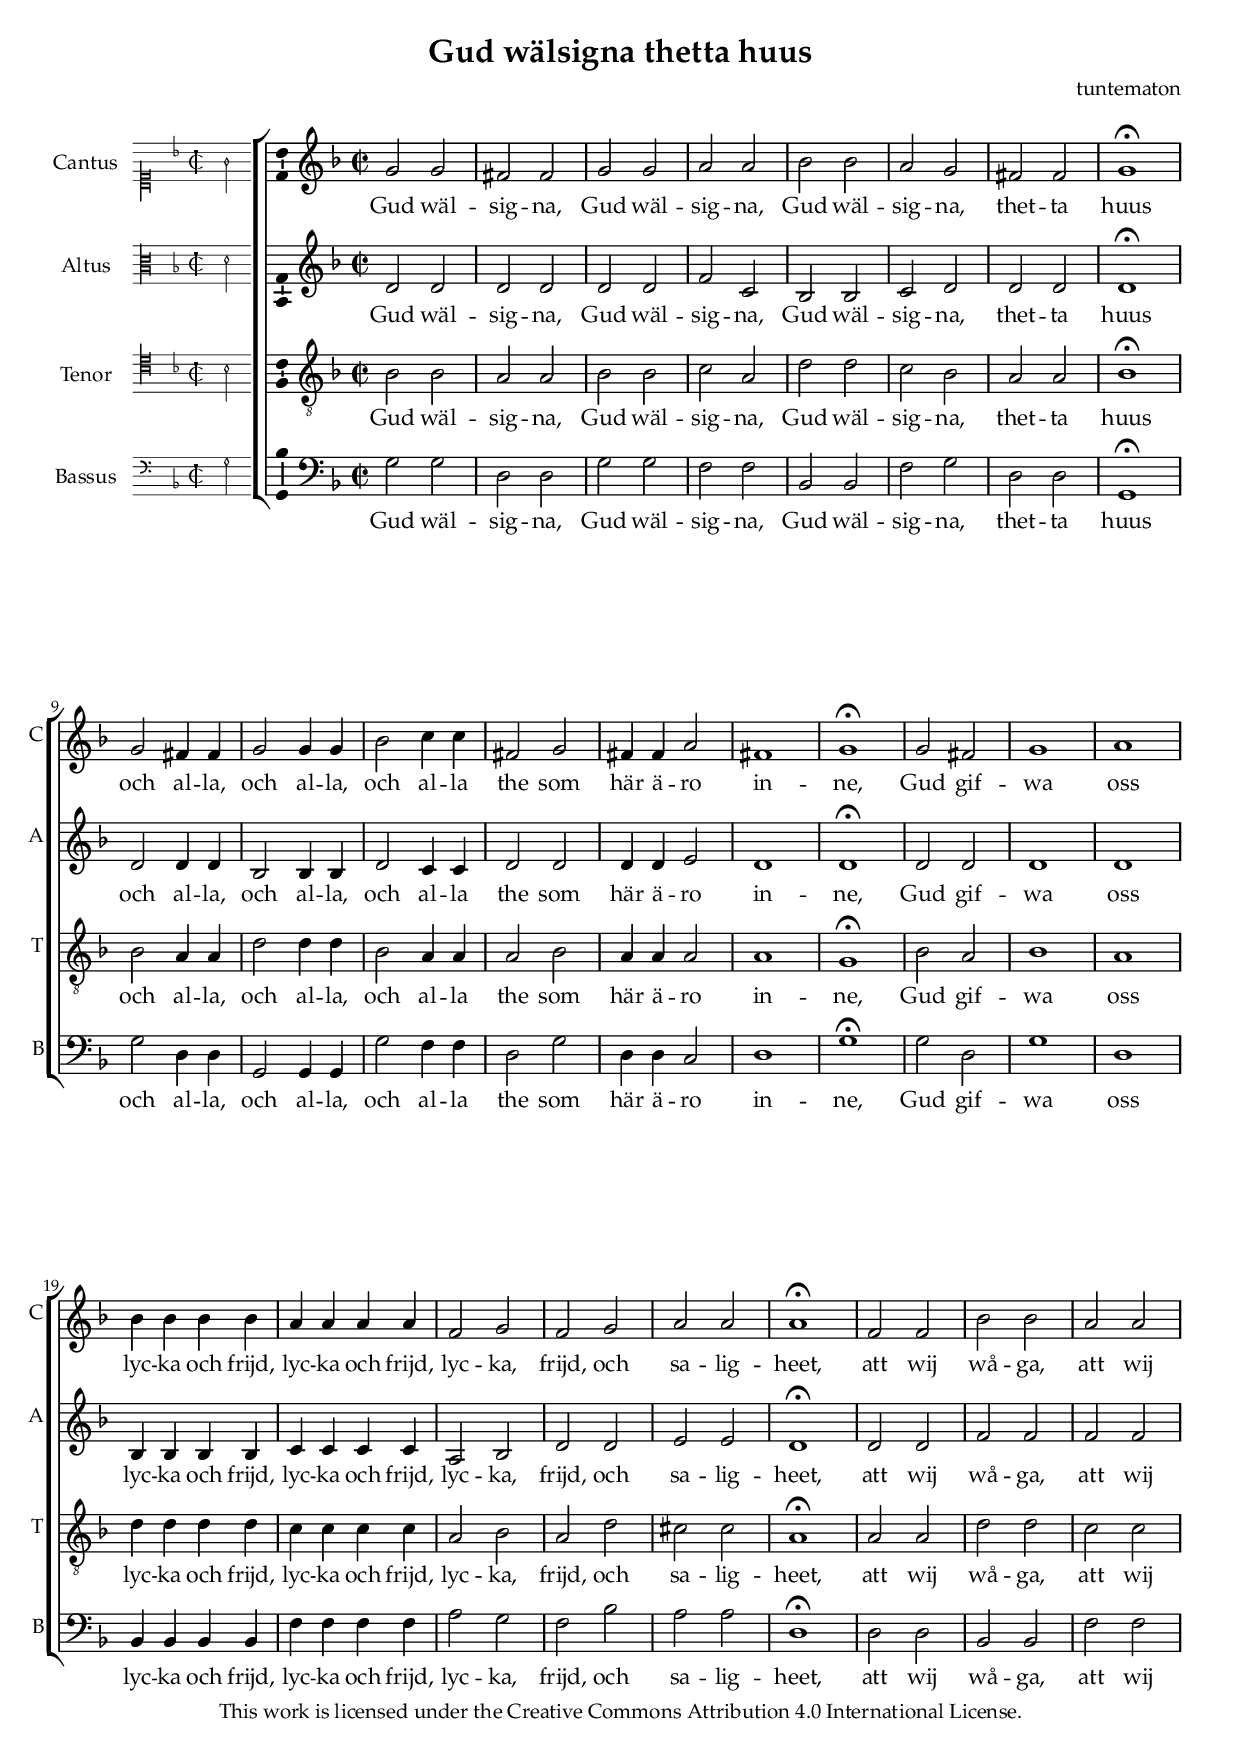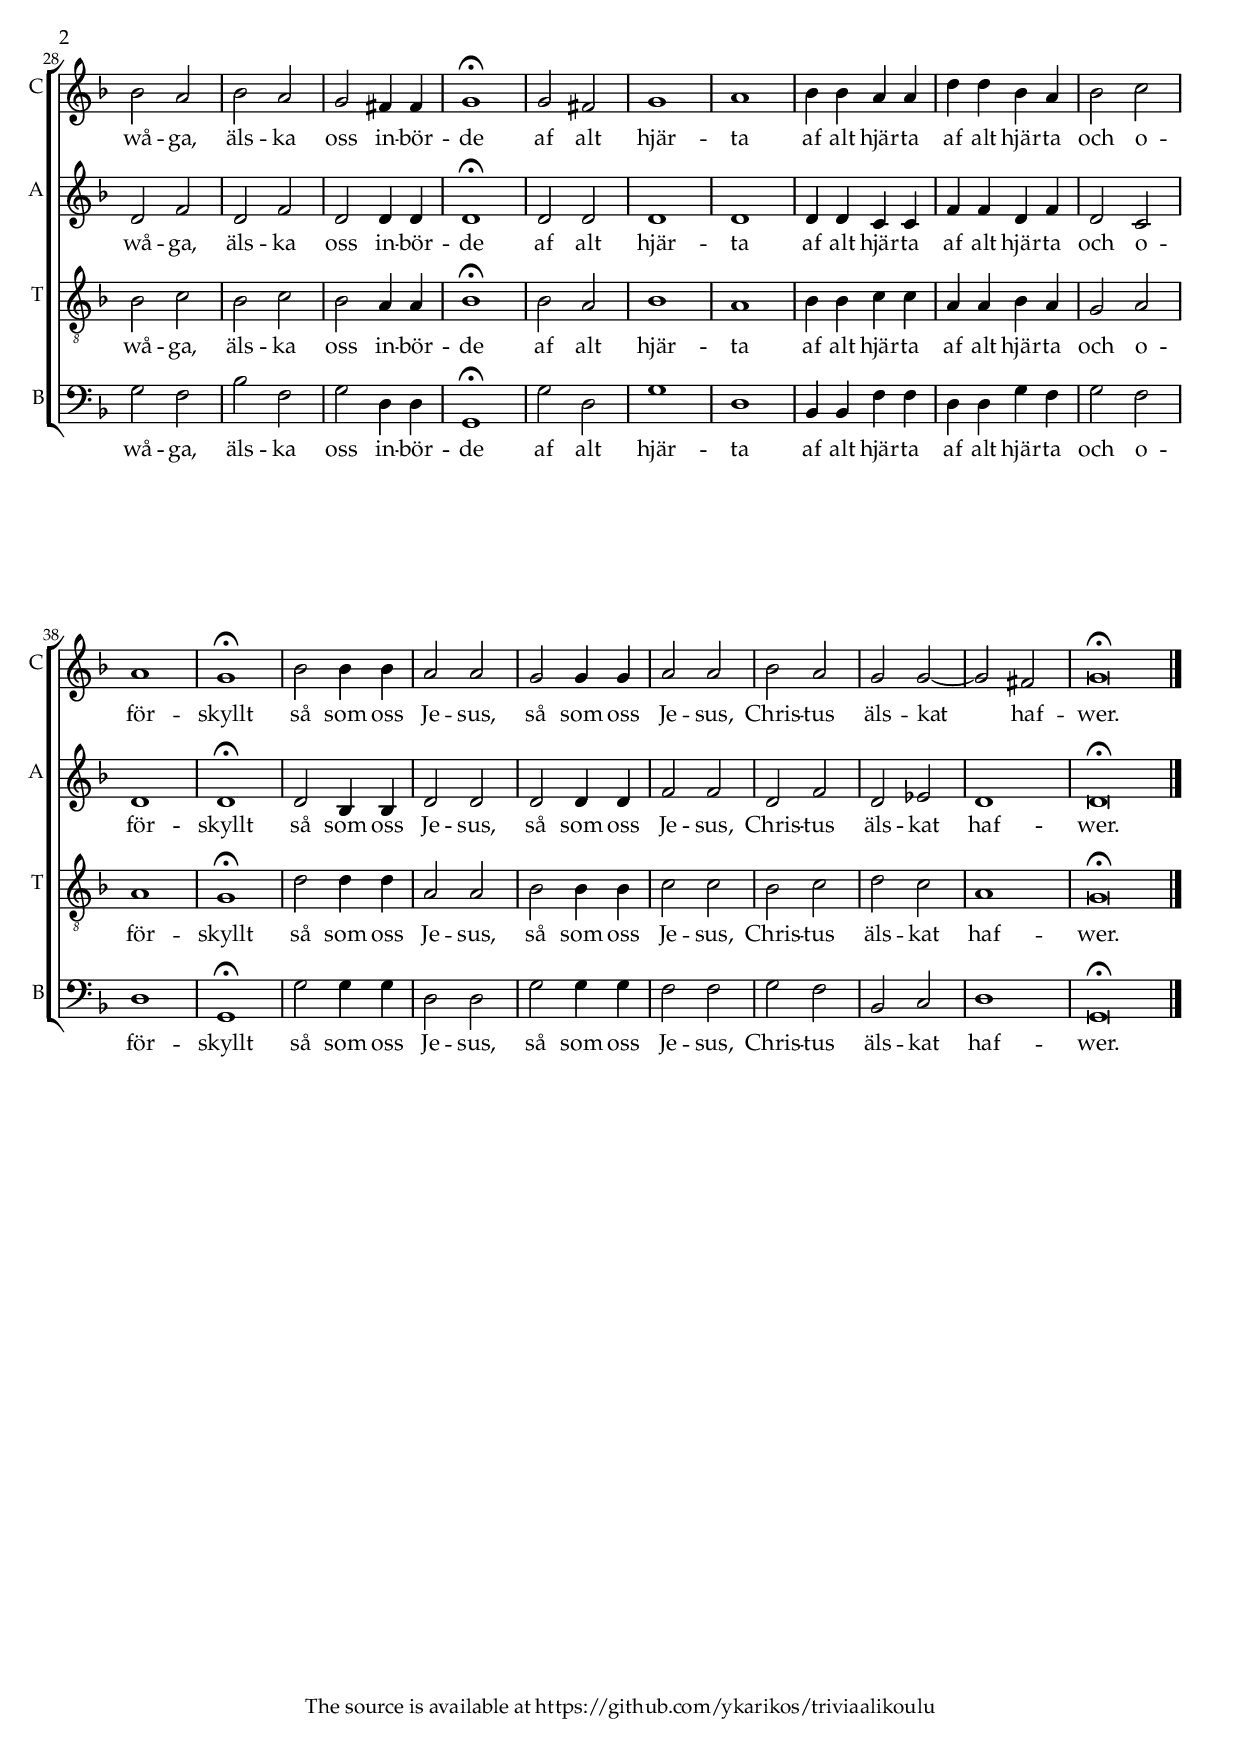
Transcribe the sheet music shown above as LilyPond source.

\version "2.19.49"
\include "suomi.ly"

#(set-global-staff-size 18)

global = {
%  \numericTimeSignature
  \time 2/2
%  \autoBeamOff
  \key d \minor
  \set Staff.midiInstrument = #"voice oohs"
}

\header {
  title = "Gud wälsigna thetta huus"
%  subtitle = ""
  composer = "tuntematon"
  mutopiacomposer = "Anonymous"
%  instrument = "Voice (SATB)"
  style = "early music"
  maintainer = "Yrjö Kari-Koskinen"
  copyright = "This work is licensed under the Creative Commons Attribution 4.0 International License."
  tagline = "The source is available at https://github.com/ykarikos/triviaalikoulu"
}

\paper {
    #(define fonts
        (make-pango-font-tree "Palatino"
                              "Nimbus Sans"
                              "Luxi Mono"
                              (/ staff-height pt 20)))
}


SopranoMusic = \relative c'' {
  \set Staff.instrumentName = #"Cantus"
  \set Staff.shortInstrumentName = "C"

  \incipit { \clef "mensural-c1" \key d \minor \time 2/2 g'2 }

  g2 g | fis fis | g g | a a | b b | a g | fis fis |
  g1\fermata | g2 fis4 fis | g2 g4 g | b2 c4 c | fis,2 g | fis4 fis a2 | fis1 |
  g\fermata | g2 fis | g1 | a | b4 b b b | a a a a | f2 g |
% 2
  f g | a a | a1\fermata |
  f2 f | b b | a a | b a |
  b a | g fis4 fis | g1\fermata |
  g2 fis | g1 a | b4 b a a |
  d d b a | b2 c | a1 | g1\fermata |
  b2 b4 b | a2 a | g g4 g |
% 3
  a2 a | b a | g g~ | g fis2 |
  \time 4/2
  \once \override Staff.TimeSignature.break-visibility = ##(#t #f #t)
  g\breve\fermata \bar "|."
}

stanzaOneLyrics = \lyricmode {
	Gud wäl -- sig -- na, Gud wäl -- sig -- na,
	Gud wäl -- sig -- na, thet -- ta huus
	och al -- la, och al -- la, och al -- la the som
	här ä -- ro in -- ne,
	Gud gif -- wa oss
	lyc -- ka och frijd, lyc -- ka och frijd,
	lyc -- ka, frijd, och sa -- lig -- heet,
	att wij wå -- ga, att wij wå -- ga,
	äls -- ka oss in -- bör -- de
	af alt hjär -- ta af alt hjär -- ta
	af alt hjär -- ta och o -- för -- skyllt
	så som oss Je -- sus, så som oss Je -- sus,
	Chris -- tus äls -- kat haf -- wer.
}

AltoMusic = \relative c' {
  \set Staff.instrumentName = #"Altus"
  \set Staff.shortInstrumentName = "A"

  \incipit { \clef "mensural-c3" \key d \minor \time 2/2 d'2 }

  d2 d | d d | d d | f c | b b | c d | d d |
  d1\fermata | d2 d4 d | b2 b4 b | d2 c4 c | d2 d | d4 d e2 | d1 |
  d\fermata | d2 d | d1 | d | b4 b b b | c c c c | a2 b |
% 2
  d2 d | e e | d1\fermata | d2 d | f f | f f | d f |
  d f | d2 d4 d | d1\fermata | d2 d | d1 | d | d4 d c c|
  f f d f | d2 c | d1 | d\fermata | d2 b4 b | d2 d | d d4 d |
% 3
  f2 f | d f | d es | d1 |
  \time 4/2
  \once \override Staff.TimeSignature.break-visibility = ##(#t #f #t)
  d\breve\fermata
}

TenoreMusic = \relative c' {
  \set Staff.instrumentName = #"Tenor"
  \set Staff.shortInstrumentName = "T"

  \incipit { \clef "mensural-c4" \key d \minor \time 2/2 b2 }

  \clef "treble_8"
  b2 b | a a | b b | c a | d d | c b | a a |
  b1\fermata | b2 a4 a | d2 d4 d| b2 a4 a | a2 b | a4 a a2 | a1 |
  g1\fermata | b2 a | b1 | a | d4 d d d | c c c c | a2 b |
% 2
  a d | cis cis | a1\fermata | a2 a | d d | c c | b c |
  b c | b a4 a | b1\fermata | b2 a | b1 | a | b4 b c c |
  a a b a | g2 a | a1 | g\fermata | d'2 d4 d | a2 a | b b4 b |
  c2 c | b c | d c | a1 |
  \time 4/2
  \once \override Staff.TimeSignature.break-visibility = ##(#t #f #t)
  g\breve\fermata
}

BassMusic = \relative c' {
  \set Staff.instrumentName = #"Bassus"
  \set Staff.shortInstrumentName = "B"

  \incipit { \clef "mensural-f" \key d \minor \time 2/2 g2 }

  \clef bass
  g2 g | d d | g g | f f | b, b | f' g | d d |
  g,1\fermata | g'2 d4 d | g,2 g4 g | g'2 f4 f | d2 g | d4 d c2 | d1 |
  g\fermata | g2 d | g1 | d | b4 b b b | f' f f f | a2 g |
% 2
  f b | a2 a | d,1\fermata | d2 d | b b | f' f | g f |
  b f | g  d4 d | g,1\fermata | g'2 d | g1 | d1 | b4 b f' f |
  d d g f | g2 f | d1 | g,\fermata | g'2 g4 g | d2 d | g g4 g |
  f2 f | g f | b, c d1 |
  \time 4/2
  \once \override Staff.TimeSignature.break-visibility = ##(#t #f #t)
  g,\breve\fermata
}



\score {
  \new ChoirStaff <<
    \new Staff <<
      \new Voice = "Soprano" {
		\global
        \SopranoMusic
      }
     \new Lyrics \lyricsto "Soprano" {
       \stanzaOneLyrics
     }
    >>
    \new Staff <<
      \new Voice = "Alto" {
        \global
        \AltoMusic
      }
     \new Lyrics \lyricsto "Alto" {
       \stanzaOneLyrics
     }
    >>
    \new Staff <<
      \new Voice = "Tenore" {
        \global
        \TenoreMusic
      }
      \new Lyrics \lyricsto "Tenore" {
       \stanzaOneLyrics
      }
    >>
    \new Staff <<
      \new Voice = "Bass" {
        \global
        \BassMusic
      }
      \new Lyrics \lyricsto "Bass" {
       \stanzaOneLyrics
      }
    >>
  >>
  \midi {
    \tempo 4 = 160
  }
  \layout {
    \context {
      \Voice
      \consists "Ambitus_engraver"
    }
    indent = 3.5\cm
    incipit-width = 2\cm
    \context {
     \Staff \RemoveEmptyStaves
   }
    \context {
     \Score
     \override VerticalAxisGroup.remove-first = ##t
    }
  }
}
